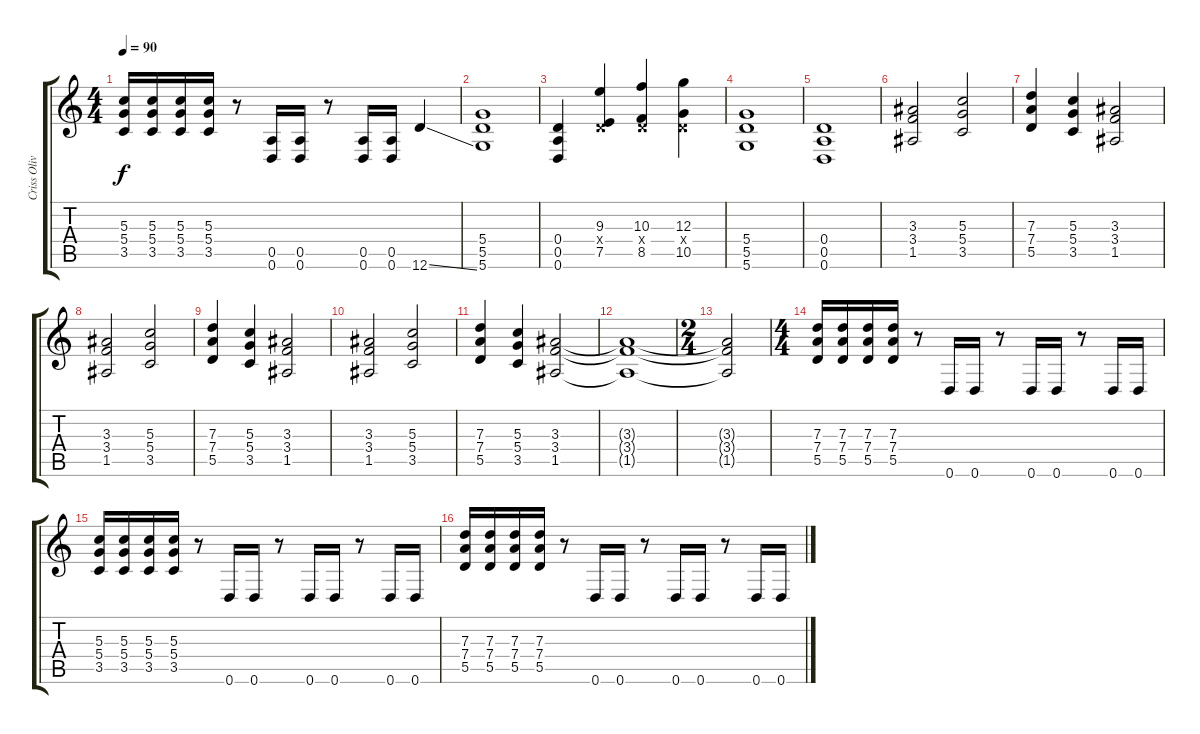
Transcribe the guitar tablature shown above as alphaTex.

\track ("Criss Oliva (Lead)" "Criss Oliv") {instrument overdrivenguitar}
\staff {score tabs}
\tuning (E4 B3 G3 D3 A2 D2) {hide}
\ts (4 4)
\tempo 90
\clef g2
\ks c
(5.3 5.4 3.5).16{dy f} (5.3 5.4 3.5).16 (5.3 5.4 3.5).16 (5.3 5.4 3.5).16 r.8 (0.5 0.6).16 (0.5 0.6).16 r.8 (0.5 0.6).16 (0.5 0.6).16 12.6{ss}.4 |
(5.4 5.5 5.6).1 |
(0.4 0.5 0.6).4 (9.3 0.4{x} 7.5).4 (10.3 0.4{x} 8.5).4 (12.3 0.4{x} 10.5).4 |
(5.4 5.5 5.6).1 |
(0.4 0.5 0.6).1 |
(3.3 3.4 1.5).2 (5.3 5.4 3.5).2 |
(7.3 7.4 5.5).4 (5.3 5.4 3.5).4 (3.3 3.4 1.5).2 |
(3.3 3.4 1.5).2 (5.3 5.4 3.5).2 |
(7.3 7.4 5.5).4 (5.3 5.4 3.5).4 (3.3 3.4 1.5).2 |
(3.3 3.4 1.5).2 (5.3 5.4 3.5).2 |
(7.3 7.4 5.5).4 (5.3 5.4 3.5).4 (3.3 3.4 1.5).2 |
(3.3{t} 3.4{t} 1.5{t}).1 |
\ts (2 4)
(3.3{t} 3.4{t} 1.5{t}).2 |
\ts (4 4)
(7.3 7.4 5.5).16 (7.3 7.4 5.5).16 (7.3 7.4 5.5).16 (7.3 7.4 5.5).16 r.8 0.6.16 0.6.16 r.8 0.6.16 0.6.16 r.8 0.6.16 0.6.16 |
(5.3 5.4 3.5).16 (5.3 5.4 3.5).16 (5.3 5.4 3.5).16 (5.3 5.4 3.5).16 r.8 0.6.16 0.6.16 r.8 0.6.16 0.6.16 r.8 0.6.16 0.6.16 |
(7.3 7.4 5.5).16 (7.3 7.4 5.5).16 (7.3 7.4 5.5).16 (7.3 7.4 5.5).16 r.8 0.6.16 0.6.16 r.8 0.6.16 0.6.16 r.8 0.6.16 0.6.16
